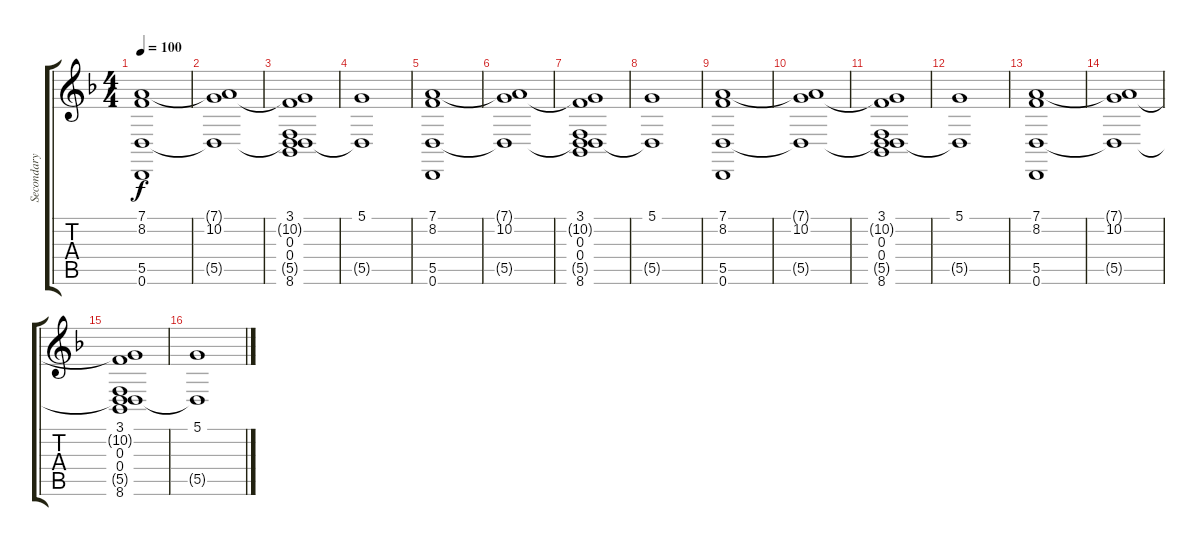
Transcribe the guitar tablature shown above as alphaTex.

\track ("Secondary Organ" "Secondary ") {instrument rockorgan}
\staff {score tabs}
\tuning (D4 A3 F3 D3 A2 D2) {hide}
\ts (4 4)
\tempo 100
\clef g2
\ks dminor
(7.1 8.2 5.5 0.6).1{dy f} |
(7.1{t} 10.2 5.5{t}).1 |
(3.1 10.2{t} 0.3 0.4 5.5{t} 8.6).1 |
(5.1 5.5{t}).1 |
(7.1 8.2 5.5 0.6).1 |
(7.1{t} 10.2 5.5{t}).1 |
(3.1 10.2{t} 0.3 0.4 5.5{t} 8.6).1 |
(5.1 5.5{t}).1 |
(7.1 8.2 5.5 0.6).1 |
(7.1{t} 10.2 5.5{t}).1 |
(3.1 10.2{t} 0.3 0.4 5.5{t} 8.6).1 |
(5.1 5.5{t}).1 |
(7.1 8.2 5.5 0.6).1 |
(7.1{t} 10.2 5.5{t}).1 |
(3.1 10.2{t} 0.3 0.4 5.5{t} 8.6).1 |
(5.1 5.5{t}).1
